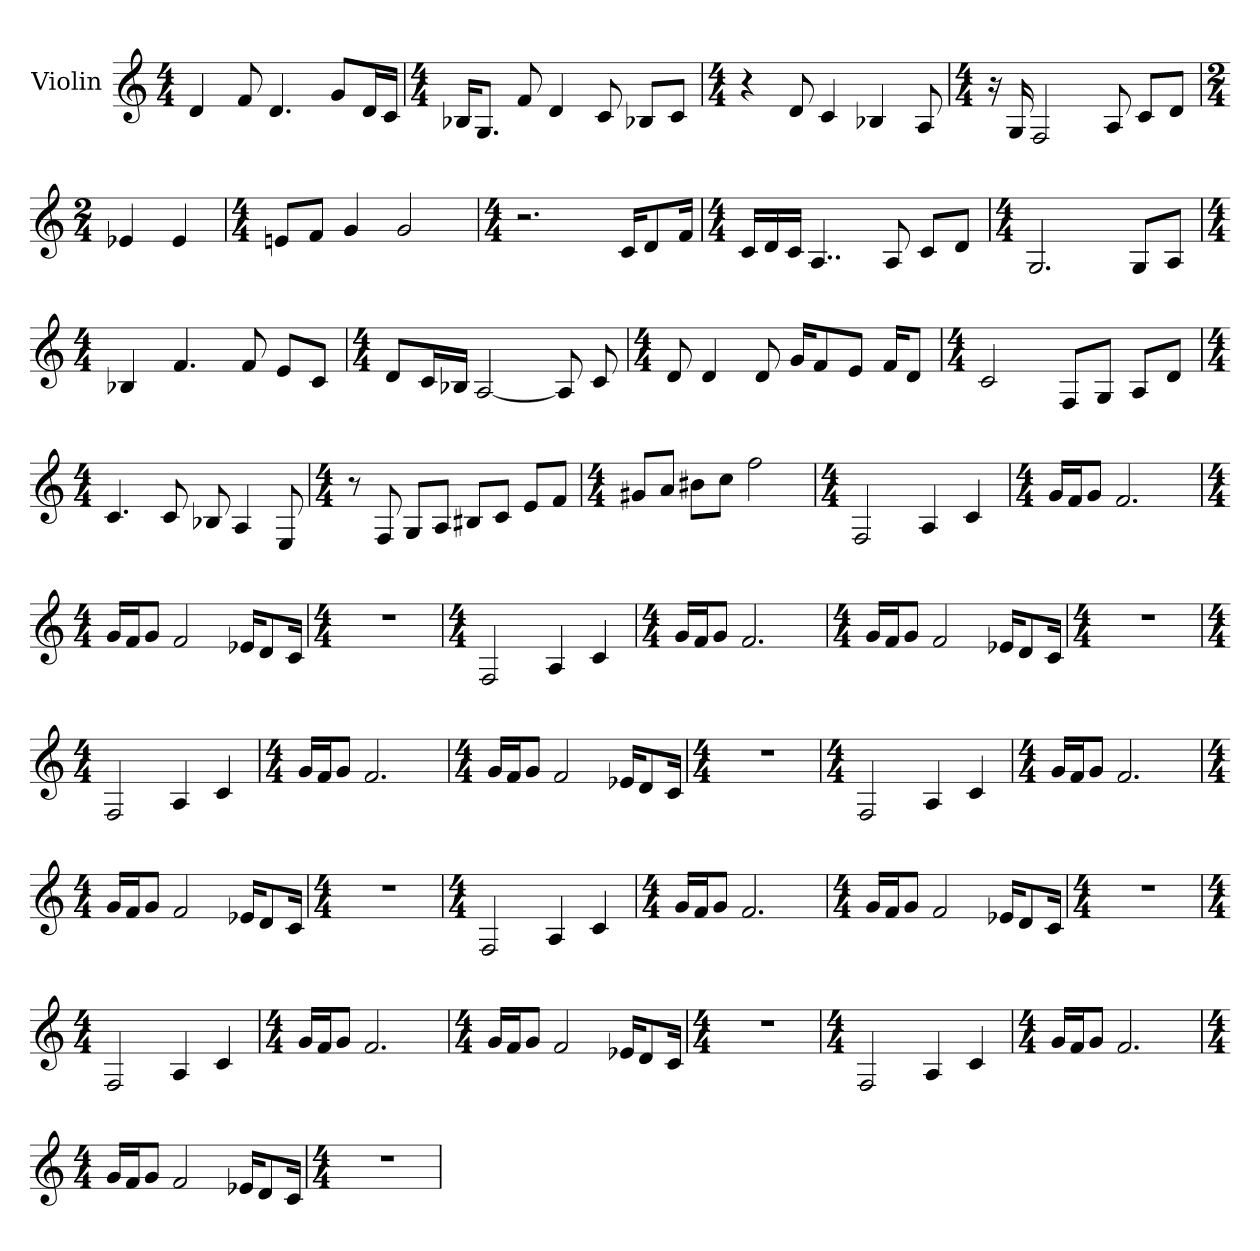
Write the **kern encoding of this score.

**kern
*part1
*staff1
*I"Violin
*I'Vln
*M4/4
=
4d
8f
4.d
8gL
16dL
16cJJ
=
*M4/4
16B-XKL
8.GJ
8f
4d
8c
8B-XL
8cJ
=
*M4/4
4r
8d
4c
4B-X
8A
=
*M4/4
16r
16G
2F
8A
8cL
8dJ
=
*M2/4
4e-X
4e-
=
*M4/4
8enL
8fJ
4g
2g
=
*M4/4
2.r
16cKL
8d
16fJk
=
*M4/4
16cLL
16d
16cJJ
4..A
8A
8cL
8dJ
=
*M4/4
2.G
8GL
8AJ
=
*M4/4
4B-X
4.f
8f
8eL
8cJ
=
*M4/4
8dL
16cL
16B-XJJ
[2A
8A]
8c
=
*M4/4
8d
4d
8d
16gKL
8f
8eJ
16fKL
8dJ
=
*M4/4
2c
8FL
8GJ
8AL
8dJ
=
*M4/4
4.c
8c
8B-X
4A
8E
=
*M4/4
8r
8F
8GL
8AJ
8B#XL
8cJ
8eL
8fJ
=
*M4/4
8g#XL
8aJ
8b#XL
8ccJ
2ff
=
*M4/4
2F
4A
4c
=
*M4/4
16gLL
16fJ
8gJ
2.f
=
*M4/4
16gLL
16fJ
8gJ
2f
16e-XKL
8d
16cJk
=
*M4/4
1r
=
*M4/4
2F
4A
4c
=
*M4/4
16gLL
16fJ
8gJ
2.f
=
*M4/4
16gLL
16fJ
8gJ
2f
16e-XKL
8d
16cJk
=
*M4/4
1r
=
*M4/4
2F
4A
4c
=
*M4/4
16gLL
16fJ
8gJ
2.f
=
*M4/4
16gLL
16fJ
8gJ
2f
16e-XKL
8d
16cJk
=
*M4/4
1r
=
*M4/4
2F
4A
4c
=
*M4/4
16gLL
16fJ
8gJ
2.f
=
*M4/4
16gLL
16fJ
8gJ
2f
16e-XKL
8d
16cJk
=
*M4/4
1r
=
*M4/4
2F
4A
4c
=
*M4/4
16gLL
16fJ
8gJ
2.f
=
*M4/4
16gLL
16fJ
8gJ
2f
16e-XKL
8d
16cJk
=
*M4/4
1r
=
*M4/4
2F
4A
4c
=
*M4/4
16gLL
16fJ
8gJ
2.f
=
*M4/4
16gLL
16fJ
8gJ
2f
16e-XKL
8d
16cJk
=
*M4/4
1r
=
*M4/4
2F
4A
4c
=
*M4/4
16gLL
16fJ
8gJ
2.f
=
*M4/4
16gLL
16fJ
8gJ
2f
16e-XKL
8d
16cJk
=
*M4/4
1r
=
*-
